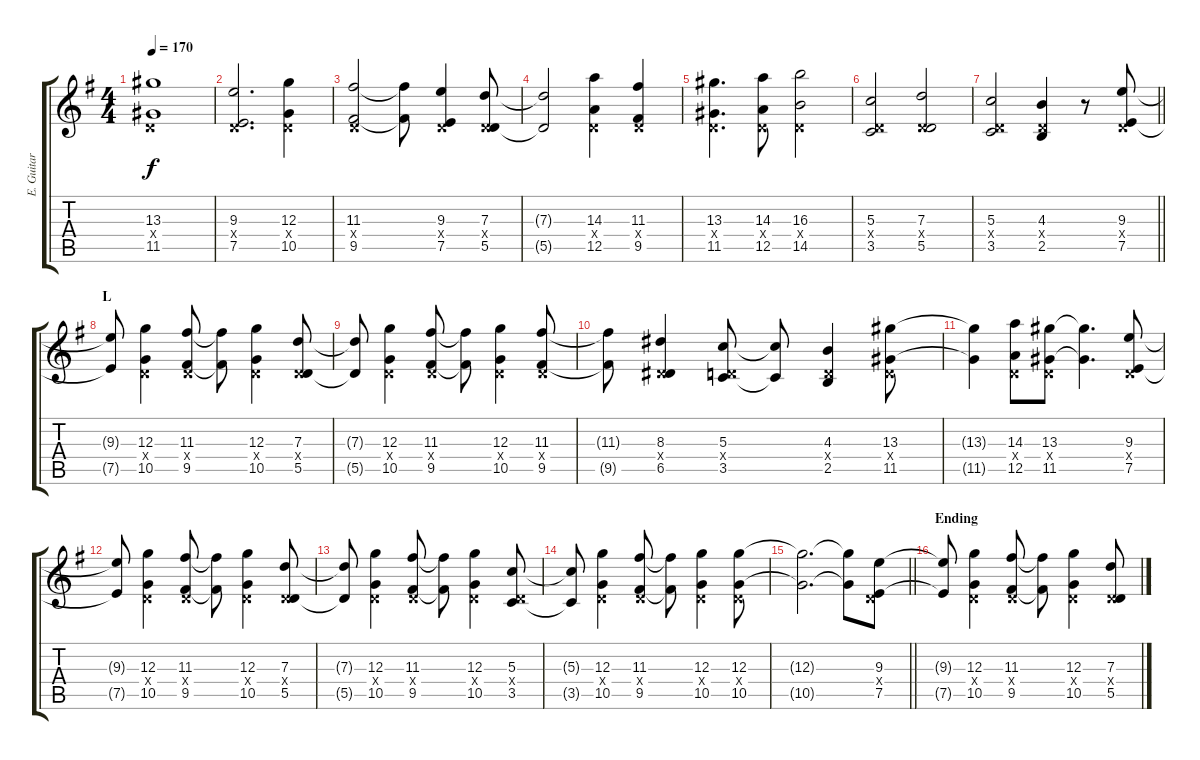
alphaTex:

\track ("E. Guitar II" "E. Guitar ") {instrument overdrivenguitar}
\staff {score tabs}
\tuning (E4 B3 G3 D3 A2 E2) {hide}
\ts (4 4)
\tempo 170
\clef g2
\ks g
(13.3 0.4{x} 11.5).1{dy f} |
(9.3 0.4{x} 7.5).2{d} (12.3 0.4{x} 10.5).4 |
(11.3 0.4{x} 9.5).2 (11.3{t} 9.5{t}).8 (9.3 0.4{x} 7.5).4 (7.3 0.4{x} 5.5).8 |
(7.3{t} 5.5{t}).2 (14.3 0.4{x} 12.5).4 (11.3 0.4{x} 9.5).4 |
(13.3 0.4{x} 11.5).4{d} (14.3 0.4{x} 12.5).8 (16.3 0.4{x} 14.5).2 |
(5.3 0.4{x} 3.5).2 (7.3 0.4{x} 5.5).2 |
\barLineRight lightlight
(5.3 0.4{x} 3.5).2 (4.3 0.4{x} 2.5).4 r.8 (9.3 0.4{x} 7.5).8 |
\section ("" "L")
(9.3{t} 7.5{t}).8 (12.3 0.4{x} 10.5).4 (11.3 0.4{x} 9.5).8 (11.3{t} 9.5{t}).8 (12.3 0.4{x} 10.5).4 (7.3 0.4{x} 5.5).8 |
(7.3{t} 5.5{t}).8 (12.3 0.4{x} 10.5).4 (11.3 0.4{x} 9.5).8 (11.3{t} 9.5{t}).8 (12.3 0.4{x} 10.5).4 (11.3 0.4{x} 9.5).8 |
(11.3{t} 9.5{t}).8 (8.3 0.4{x} 6.5).4 (5.3 0.4{x} 3.5).8 (5.3{t} 3.5{t}).8 (4.3 0.4{x} 2.5).4 (13.3 0.4{x} 11.5).8 |
(13.3{t} 11.5{t}).4 (14.3 0.4{x} 12.5).8 (13.3 0.4{x} 11.5).8 (13.3{t} 11.5{t}).4{d} (9.3 0.4{x} 7.5).8 |
(9.3{t} 7.5{t}).8 (12.3 0.4{x} 10.5).4 (11.3 0.4{x} 9.5).8 (11.3{t} 9.5{t}).8 (12.3 0.4{x} 10.5).4 (7.3 0.4{x} 5.5).8 |
(7.3{t} 5.5{t}).8 (12.3 0.4{x} 10.5).4 (11.3 0.4{x} 9.5).8 (11.3{t} 9.5{t}).8 (12.3 0.4{x} 10.5).4 (5.3 0.4{x} 3.5).8 |
(5.3{t} 3.5{t}).8 (12.3 0.4{x} 10.5).4 (11.3 0.4{x} 9.5).8 (11.3{t} 9.5{t}).8 (12.3 0.4{x} 10.5).4 (12.3 0.4{x} 10.5).8 |
\barLineRight lightlight
(12.3{t} 10.5{t}).2{d} (12.3{t} 10.5{t}).8 (9.3 0.4{x} 7.5).8 |
\section ("" "Ending")
(9.3{t} 7.5{t}).8 (12.3 0.4{x} 10.5).4 (11.3 0.4{x} 9.5).8 (11.3{t} 9.5{t}).8 (12.3 0.4{x} 10.5).4 (7.3 0.4{x} 5.5).8
